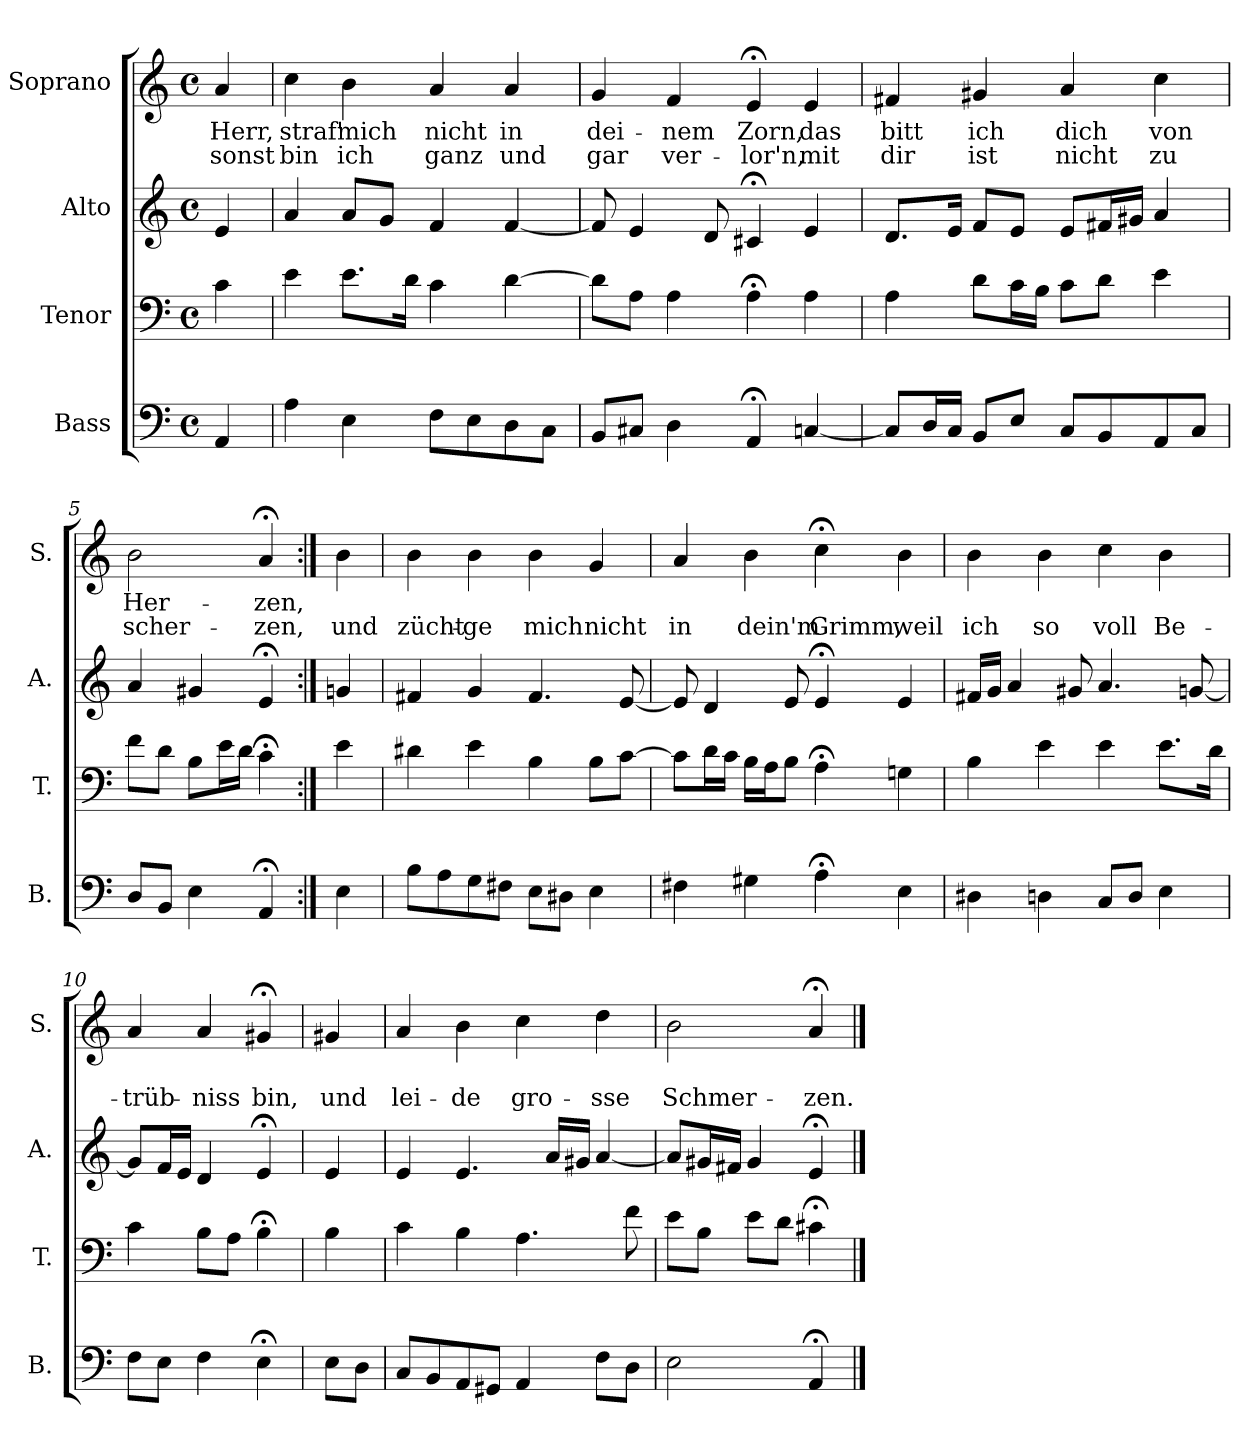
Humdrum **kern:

**kern	**kern	**kern	**kern	**text	**text
*part4	*part3	*part2	*part1	*part1	*part1
*staff4	*staff3	*staff2	*staff1	*staff1	*staff1
*I"Bass	*I"Tenor	*I"Alto	*I"Soprano	*	*
*I'B.	*I'T.	*I'A.	*I'S.	*	*
*clefF4	*clefF4	*clefG2	*clefG2	*	*
*k[]	*k[]	*k[]	*k[]	*	*
*M4/4	*M4/4	*M4/4	*M4/4	*	*
*met(c)	*met(c)	*met(c)	*met(c)	*	*
=1	=1	=1	=1	=1	=1
!	!	!	!	!LO:LY:b	!LO:LY:b
4AA/	4c\	4e/	4a/	Herr,	sonst
=2	=2	=2	=2	=2	=2
!	!	!	!	!LO:LY:b	!LO:LY:b
4A\	4e\	4a/	4cc\	straf'	bin
!	!	!	!	!LO:LY:b	!LO:LY:b
4E\	8.e\L	8a/L	4b\	mich	ich
.	.	8g/J	.	.	.
.	16d\Jk	.	.	.	.
!	!	!	!	!LO:LY:b	!LO:LY:b
8F\L	4c\	4f/	4a/	nicht	ganz
8E\	.	.	.	.	.
!	!	!	!	!LO:LY:b	!LO:LY:b
8D\	[4d\	[4f/	4a/	in	und
8C\J	.	.	.	.	.
=3	=3	=3	=3	=3	=3
!	!	!	!	!LO:LY:b	!LO:LY:b
8BB/L	8d\L]	8f/]	4g/	dei-	gar
8C#X/J	8A\J	4e/	.	.	.
!	!	!	!	!LO:LY:b	!LO:LY:b
4D\	4A\	.	4f/	-nem	ver-
.	.	8d/	.	.	.
!	!	!	!	!LO:LY:b	!LO:LY:b
4AA;</	4A;<\	4c#X;</	4e;</	Zorn,	-lor'n,
!	!	!	!	!LO:LY:b	!LO:LY:b
[4Cn/	4A\	4e/	4e/	das	mit
=4	=4	=4	=4	=4	=4
!	!	!	!	!LO:LY:b	!LO:LY:b
8C/L]	4A\	8.d/L	4f#X/	bitt	dir
16D/L	.	.	.	.	.
16C/JJ	.	16e/Jk	.	.	.
!	!	!	!	!LO:LY:b	!LO:LY:b
8BB/L	8d\L	8f/L	4g#X/	ich	ist
8E/J	16c\L	8e/J	.	.	.
.	16B\JJ	.	.	.	.
!	!	!	!	!LO:LY:b	!LO:LY:b
8C/L	8c\L	8e/L	4a/	dich	nicht
8BB/	8d\J	16f#X/L	.	.	.
.	.	16g#X/JJ	.	.	.
!	!	!	!	!LO:LY:b	!LO:LY:b
8AA/	4e\	4a/	4cc\	von	zu
8C/J	.	.	.	.	.
!!LO:LB:g=z
=5	=5	=5	=5	=5	=5
!	!	!	!	!LO:LY:b	!LO:LY:b
8D/L	8f\L	4a/	2b\	Her-	scher-
8BB/J	8d\J	.	.	.	.
4E\	8B\L	4g#X/	.	.	.
.	16e\L	.	.	.	.
.	16d\JJ	.	.	.	.
!	!	!	!	!LO:LY:b	!LO:LY:b
4AA;</	4c;<\	4e;</	4a;</	-zen,	-zen,
!!LO:LB:g=z
=6:|!	=6:|!	=6:|!	=6:|!	=6:|!	=6:|!
!	!	!	!	!	!LO:LY:b
4E\	4e\	4gn/	4b\	.	und
=7	=7	=7	=7	=7	=7
!	!	!	!	!	!LO:LY:b
8B\L	4d#X\	4f#X/	4b\	.	zücht-
8A\	.	.	.	.	.
!	!	!	!	!	!LO:LY:b
8G\	4e\	4g/	4b\	.	-ge
8F#X\J	.	.	.	.	.
!	!	!	!	!	!LO:LY:b
8E\L	4B\	4.f#/	4b\	.	mich
8D#X\J	.	.	.	.	.
!	!	!	!	!	!LO:LY:b
4E\	8B\L	.	4g/	.	nicht
.	[8c\J	[8e/	.	.	.
=8	=8	=8	=8	=8	=8
!	!	!	!	!	!LO:LY:b
4F#X\	8c\L]	8e/]	4a/	.	in
.	16d\L	4d/	.	.	.
.	16c\JJ	.	.	.	.
!	!	!	!	!	!LO:LY:b
4G#X\	16B\LL	.	4b\	.	dein'm
.	16A\J	.	.	.	.
.	8B\J	8e/	.	.	.
!	!	!	!	!	!LO:LY:b
4A;<\	4A;<\	4e;</	4cc;<\	.	Grimm,
!	!	!	!	!	!LO:LY:b
4E\	4Gn\	4e/	4b\	.	weil
=9	=9	=9	=9	=9	=9
!	!	!	!	!	!LO:LY:b
4D#X\	4B\	16f#X/LL	4b\	.	ich
.	.	16g/JJ	.	.	.
.	.	4a/	.	.	.
!	!	!	!	!	!LO:LY:b
4Dn\	4e\	.	4b\	.	so
.	.	8g#X/	.	.	.
!	!	!	!	!	!LO:LY:b
8C/L	4e\	4.a/	4cc\	.	voll
8D/J	.	.	.	.	.
!	!	!	!	!	!LO:LY:b
4E\	8.e\L	.	4b\	.	Be-
.	.	[8gn/	.	.	.
.	16d\Jk	.	.	.	.
=10	=10	=10	=10	=10	=10
!	!	!	!	!	!LO:LY:b
8F\L	4c\	8g/L]	4a/	.	-trüb-
8E\J	.	16f/L	.	.	.
.	.	16e/JJ	.	.	.
!	!	!	!	!	!LO:LY:b
4F\	8B\L	4d/	4a/	.	-niss
.	8A\J	.	.	.	.
!	!	!	!	!	!LO:LY:b
4E;<\	4B;<\	4e;</	4g#X;</	.	bin,
!!LO:PB:g=z
=11	=11	=11	=11	=11	=11
!	!	!	!	!	!LO:LY:b
8E\L	4B\	4e/	4g#X/	.	und
8D\J	.	.	.	.	.
=12	=12	=12	=12	=12	=12
!	!	!	!	!	!LO:LY:b
8C/L	4c\	4e/	4a/	.	lei-
8BB/	.	.	.	.	.
!	!	!	!	!	!LO:LY:b
8AA/	4B\	4.e/	4b\	.	-de
8GG#X/J	.	.	.	.	.
!	!	!	!	!	!LO:LY:b
4AA/	4.A\	.	4cc\	.	gro-
.	.	16a/LL	.	.	.
.	.	16g#X/JJ	.	.	.
!	!	!	!	!	!LO:LY:b
8F\L	.	[4a/	4dd\	.	-sse
8D\J	8f\	.	.	.	.
=13	=13	=13	=13	=13	=13
!	!	!	!	!	!LO:LY:b
2E\	8e\L	8a/L]	2b\	.	Schmer-
.	8B\J	16g#X/L	.	.	.
.	.	16f#X/JJ	.	.	.
.	8e\L	4g#/	.	.	.
.	8d\J	.	.	.	.
!	!	!	!	!	!LO:LY:b
4AA;</	4c#X;<\	4e;</	4a;</	.	-zen.
==	==	==	==	==	==
*-	*-	*-	*-	*-	*-
